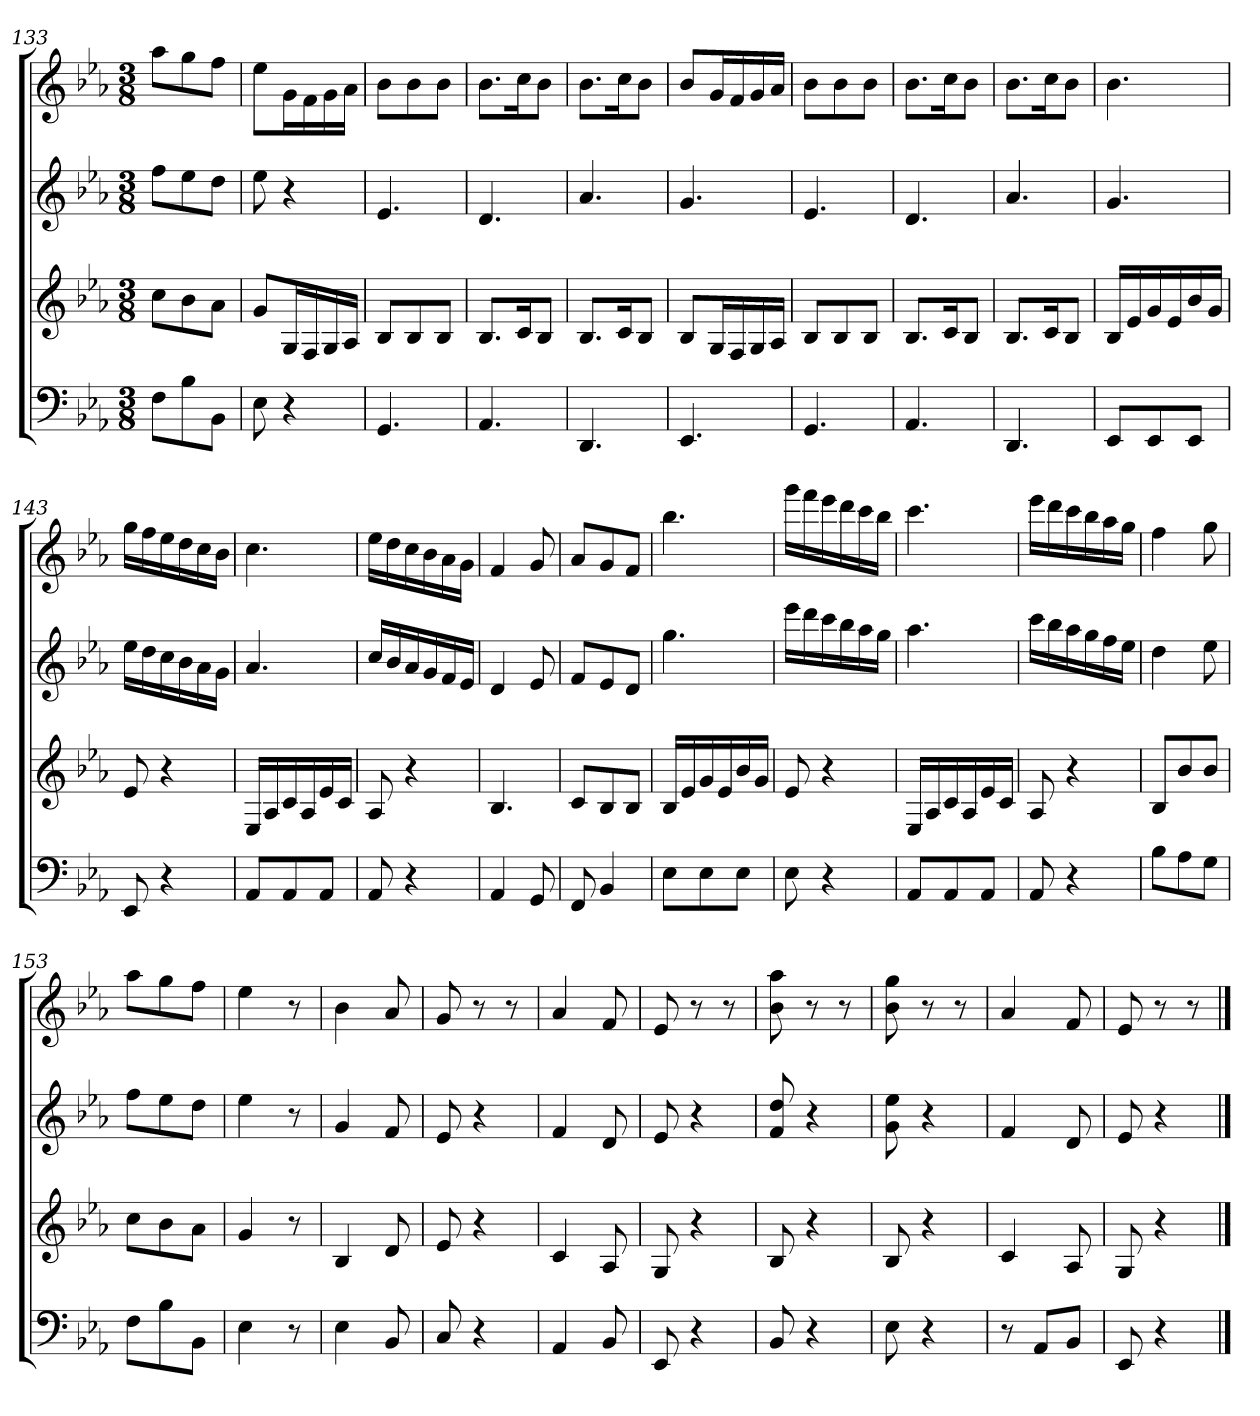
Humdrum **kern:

**kern	**kern	**kern	**kern
*part4	*part3	*part2	*part1
*staff4	*staff3	*staff2	*staff1
*k[b-e-a-]	*k[b-e-a-]	*k[b-e-a-]	*k[b-e-a-]
*E-:	*E-:	*E-:	*E-:
*M3/8	*M3/8	*M3/8	*M3/8
=133	=133	=133	=133
8FL	8ccL	8ffL	8aa-L
8B-	8b-	8ee-	8gg
8BB-J	8a-J	8ddJ	8ffJ
=134	=134	=134	=134
8E-	8gL	8ee-	8ee-L
4r	16GL	4r	16gL
.	16F	.	16f
.	16G	.	16g
.	16A-JJ	.	16a-JJ
=135	=135	=135	=135
4.GG	8B-L	4.e-	8b-L
.	8B-	.	8b-
.	8B-J	.	8b-J
=136	=136	=136	=136
4.AA-	8.B-L	4.d	8.b-L
.	16cK	.	16ccK
.	8B-J	.	8b-J
=137	=137	=137	=137
4.DD	8.B-L	4.a-	8.b-L
.	16cK	.	16ccK
.	8B-J	.	8b-J
=138	=138	=138	=138
4.EE-	8B-L	4.g	8b-L
.	16GL	.	16gL
.	16F	.	16f
.	16G	.	16g
.	16A-JJ	.	16a-JJ
=139	=139	=139	=139
4.GG	8B-L	4.e-	8b-L
.	8B-	.	8b-
.	8B-J	.	8b-J
=140	=140	=140	=140
4.AA-	8.B-L	4.d	8.b-L
.	16cK	.	16ccK
.	8B-J	.	8b-J
=141	=141	=141	=141
4.DD	8.B-L	4.a-	8.b-L
.	16cK	.	16ccK
.	8B-J	.	8b-J
=142	=142	=142	=142
8EE-L	16B-LL	4.g	4.b-
.	16e-	.	.
8EE-	16g	.	.
.	16e-	.	.
8EE-J	16b-	.	.
.	16gJJ	.	.
=143	=143	=143	=143
8EE-	8e-	16ee-LL	16ggLL
.	.	16dd	16ff
4r	4r	16cc	16ee-
.	.	16b-	16dd
.	.	16a-	16cc
.	.	16gJJ	16b-JJ
=144	=144	=144	=144
8AA-L	16E-LL	4.a-	4.cc
.	16A-	.	.
8AA-	16c	.	.
.	16A-	.	.
8AA-J	16e-	.	.
.	16cJJ	.	.
=145	=145	=145	=145
8AA-	8A-	16ccLL	16ee-LL
.	.	16b-	16dd
4r	4r	16a-	16cc
.	.	16g	16b-
.	.	16f	16a-
.	.	16e-JJ	16gJJ
=146	=146	=146	=146
4AA-	4.B-	4d	4f
8GG	.	8e-	8g
=147	=147	=147	=147
8FF	8cL	8fL	8a-L
4BB-	8B-	8e-	8g
.	8B-J	8dJ	8fJ
=148	=148	=148	=148
8E-L	16B-LL	4.gg	4.bb-
.	16e-	.	.
8E-	16g	.	.
.	16e-	.	.
8E-J	16b-	.	.
.	16gJJ	.	.
=149	=149	=149	=149
8E-	8e-	16eee-LL	16gggLL
.	.	16ddd	16fff
4r	4r	16ccc	16eee-
.	.	16bb-	16ddd
.	.	16aa-	16ccc
.	.	16ggJJ	16bb-JJ
=150	=150	=150	=150
8AA-L	16E-LL	4.aa-	4.ccc
.	16A-	.	.
8AA-	16c	.	.
.	16A-	.	.
8AA-J	16e-	.	.
.	16cJJ	.	.
=151	=151	=151	=151
8AA-	8A-	16cccLL	16eee-LL
.	.	16bb-	16ddd
4r	4r	16aa-	16ccc
.	.	16gg	16bb-
.	.	16ff	16aa-
.	.	16ee-JJ	16ggJJ
=152	=152	=152	=152
8B-L	8B-L	4dd	4ff
8A-	8b-	.	.
8GJ	8b-J	8ee-	8gg
=153	=153	=153	=153
8FL	8ccL	8ffL	8aa-L
8B-	8b-	8ee-	8gg
8BB-J	8a-J	8ddJ	8ffJ
=154	=154	=154	=154
4E-	4g	4ee-	4ee-
8r	8r	8r	8r
=155	=155	=155	=155
4E-	4B-	4g	4b-
8BB-	8d	8f	8a-
=156	=156	=156	=156
8C	8e-	8e-	8g
4r	4r	4r	8r
.	.	.	8r
=157	=157	=157	=157
4AA-	4c	4f	4a-
8BB-	8A-	8d	8f
=158	=158	=158	=158
8EE-	8G	8e-	8e-
4r	4r	4r	8r
.	.	.	8r
=159	=159	=159	=159
8BB-	8B-	8f 8dd	8b- 8aa-
4r	4r	4r	8r
.	.	.	8r
=160	=160	=160	=160
8E-	8B-	8g 8ee-	8b- 8gg
4r	4r	4r	8r
.	.	.	8r
=161	=161	=161	=161
8r	4c	4f	4a-
8AA-L	.	.	.
8BB-J	8A-	8d	8f
=162	=162	=162	=162
8EE-	8G	8e-	8e-
4r	4r	4r	8r
.	.	.	8r
==	==	==	==
*-	*-	*-	*-
